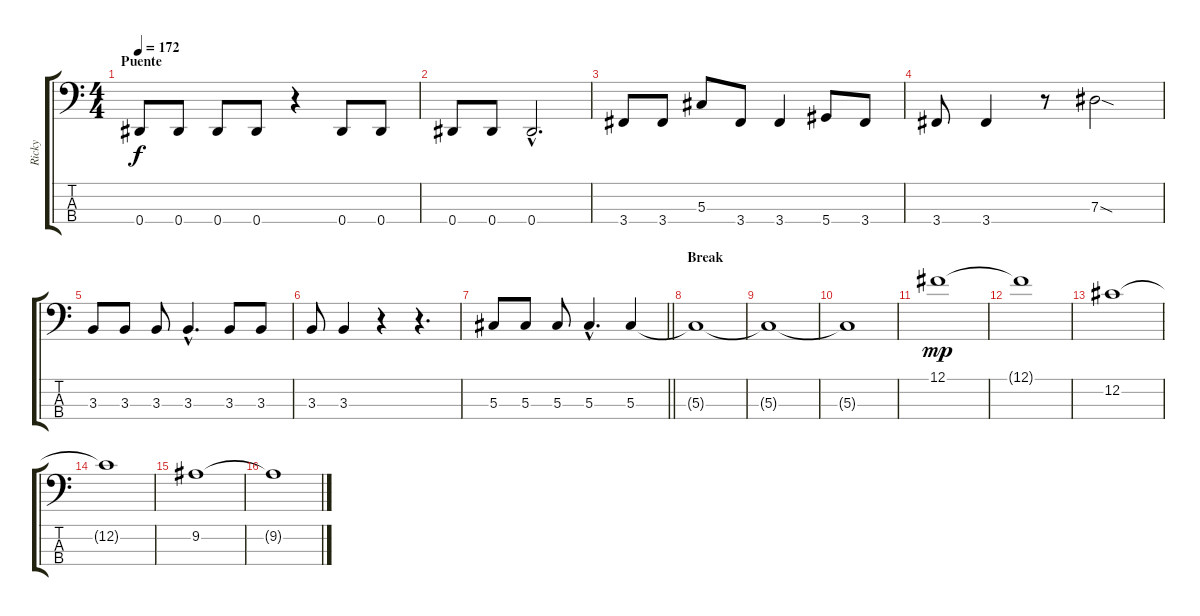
\track ("Ricky" "Ricky") {instrument electricbasspick}
\staff {score tabs}
\tuning (Gb2 Db2 Ab1 Eb1) {hide}
\ts (4 4)
\section ("" "Puente")
\tempo 172
\clef f4
\ks c
0.4.8{dy f} 0.4.8 0.4.8 0.4.8 r.4 0.4.8 0.4.8 |
0.4.8 0.4.8 0.4{hac}.2{d} |
3.4.8 3.4.8 5.3.8 3.4.8 3.4.4 5.4.8 3.4.8 |
3.4.8 3.4.4 r.8 7.3{sod}.2 |
3.3.8 3.3.8 3.3.8 3.3{hac}.4{d} 3.3.8 3.3.8 |
3.3.8 3.3.4 r.4 r.4{d} |
\barLineRight lightlight
5.3.8 5.3.8 5.3.8 5.3{hac}.4{d} 5.3.4 |
\section ("" "Break")
5.3{t}.1 |
5.3{t}.1 |
5.3{t}.1 |
12.1.1{dy mp} |
12.1{t}.1 |
12.2.1 |
12.2{t}.1 |
9.2.1 |
9.2{t}.1
